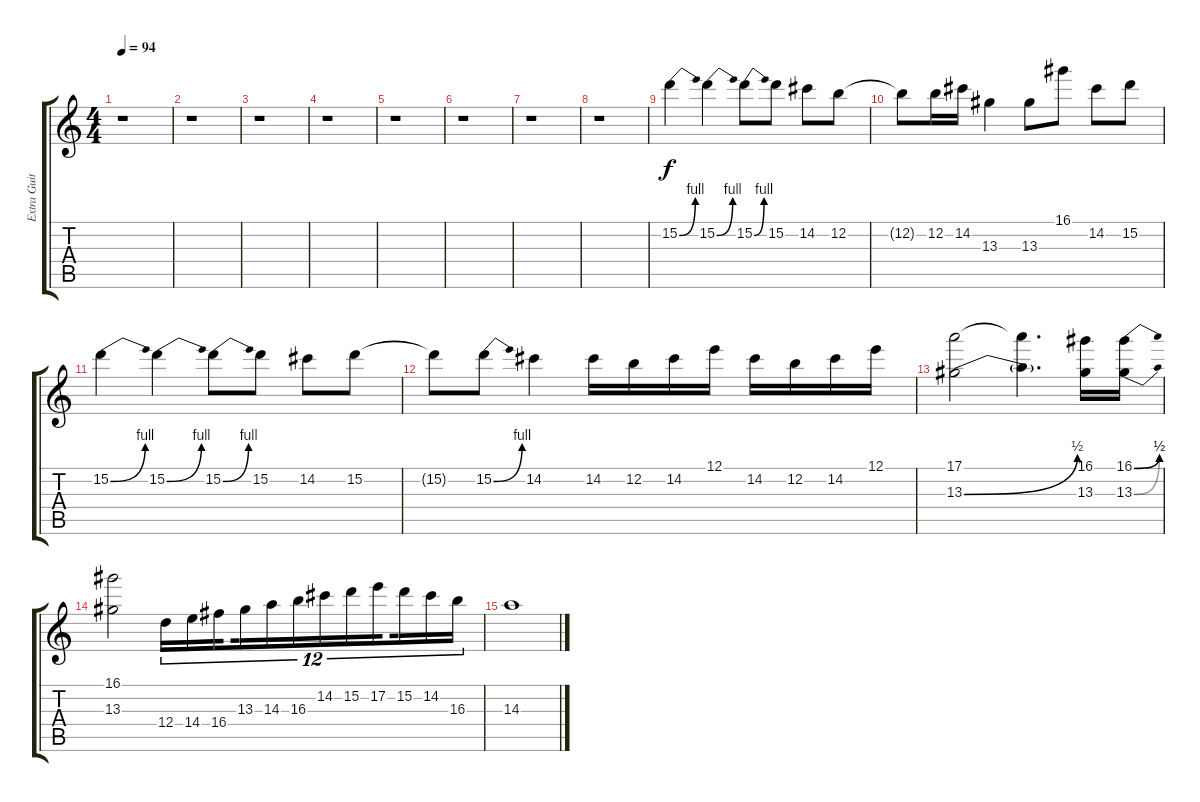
\track ("Extra Guitar" "Extra Guit") {instrument acousticguitarsteel}
\staff {score tabs}
\tuning (E4 B3 G3 D3 A2 E2) {hide}
\ts (4 4)
\tempo 94
\clef g2
\ks c
r.1{dy f} |
r.1 |
r.1 |
r.1 |
r.1 |
r.1 |
r.1 |
r.1 |
15.2{be (bend 0 0 60 4)}.4 15.2{be (bend 0 0 60 4)}.4 15.2{be (bend 0 0 60 4)}.8 15.2.8 14.2.8 12.2.8 |
12.2{t}.8 12.2.16 14.2.16 13.3.4 13.3.8 16.1.8 14.2.8 15.2.8 |
15.2{be (bend 0 0 60 4)}.4 15.2{be (bend 0 0 60 4)}.4 15.2{be (bend 0 0 60 4)}.8 15.2.8 14.2.8 15.2.8 |
15.2{t}.8 15.2{be (bend 0 0 60 4)}.8 14.2.4 14.2.16 12.2.16 14.2.16 12.1.16 14.2.16 12.2.16 14.2.16 12.1.16 |
(17.1 13.3{be (bend 0 0 60 2)}).2{volume 12} (17.1{t} 13.3{t}).4{d} (16.1 13.3).16 (16.1{be (bend 0 0 60 2)} 13.3{be (bend 0 0 60 2)}).16 |
(16.1 13.3).2{volume 15} 12.4.16{tu (12 8)} 14.4.16{tu (12 8)} 16.4.16{tu (12 8) beam splitsecondary} 13.3.16{tu (12 8)} 14.3.16{tu (12 8)} 16.3.16{tu (12 8)} 14.2.16{tu (12 8)} 15.2.16{tu (12 8)} 17.2.16{tu (12 8) beam splitsecondary} 15.2.16{tu (12 8)} 14.2.16{tu (12 8)} 16.3.16{tu (12 8)} |
14.3.1
